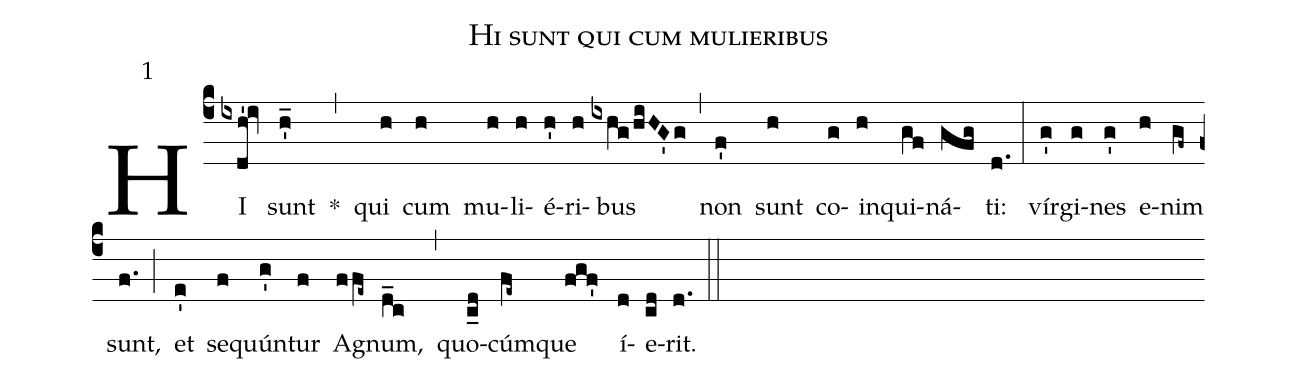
name:Hi sunt qui cum mulieribus;
mode:1;
annotation:1;
office-part:Antiphonae;
%%
(c4) HI(ixdh'!iv) sunt(h'_) *(,) qui(h) cum(h) mu(h)li(h)é(h')ri(h)bus(ixhg/hiHG'g) (,) non(f') sunt(h) co(g)in(h)qui(gf)ná(gfg)ti:(d.) (:) vír(g')gi(g)nes(g') e(h)nim(gf~) sunt,(f.) (;) et(e') se(f)quún(g')tur(f) A(ffe~)gnum,(d_c) (,) quo(c_d)cúm(fe~)que(fgf') í(d)e(cd)rit.(d.) (::)
